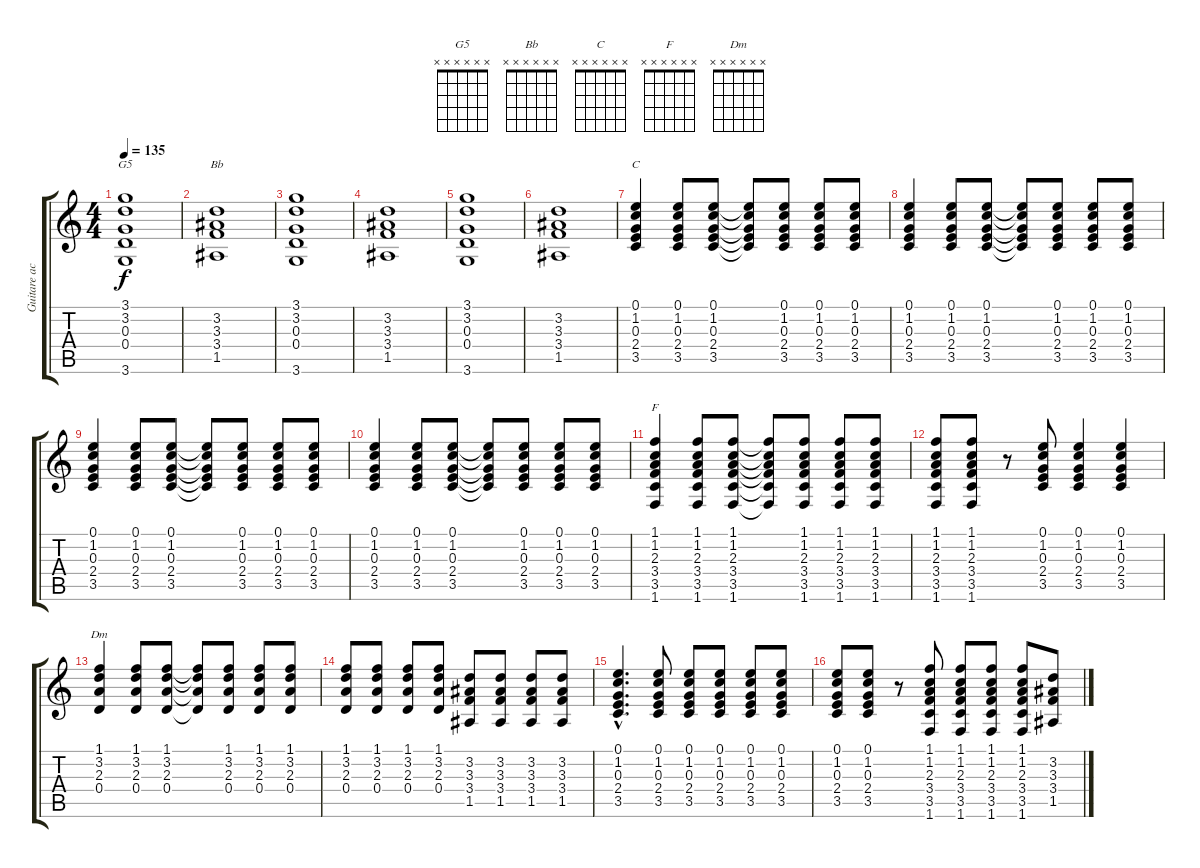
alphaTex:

\track ("Guitare accoustique" "Guitare ac") {instrument acousticguitarsteel}
\staff {score tabs}
\tuning (E4 B3 G3 D3 A2 E2) {hide}
\chord ("G5" x x x x x x) {firstfret 0}
\chord ("Bb" x x x x x x) {firstfret 0}
\chord ("C" x x x x x x) {firstfret 0}
\chord ("F" x x x x x x) {firstfret 0}
\chord ("Dm" x x x x x x) {firstfret 0}
\ts (4 4)
\tempo 135
\clef g2
\ks c
(3.1 3.2 0.3 0.4 3.6).1{ch "G5" dy f} |
(3.2 3.3 3.4 1.5).1{ch "Bb"} |
(3.1 3.2 0.3 0.4 3.6).1 |
(3.2 3.3 3.4 1.5).1 |
(3.1 3.2 0.3 0.4 3.6).1 |
(3.2 3.3 3.4 1.5).1 |
(0.1 1.2 0.3 2.4 3.5).4{ch "C"} (0.1 1.2 0.3 2.4 3.5).8 (0.1 1.2 0.3 2.4 3.5).8 (0.1{t} 1.2{t} 0.3{t} 2.4{t} 3.5{t}).8 (0.1 1.2 0.3 2.4 3.5).8 (0.1 1.2 0.3 2.4 3.5).8 (0.1 1.2 0.3 2.4 3.5).8 |
(0.1 1.2 0.3 2.4 3.5).4 (0.1 1.2 0.3 2.4 3.5).8 (0.1 1.2 0.3 2.4 3.5).8 (0.1{t} 1.2{t} 0.3{t} 2.4{t} 3.5{t}).8 (0.1 1.2 0.3 2.4 3.5).8 (0.1 1.2 0.3 2.4 3.5).8 (0.1 1.2 0.3 2.4 3.5).8 |
(0.1 1.2 0.3 2.4 3.5).4 (0.1 1.2 0.3 2.4 3.5).8 (0.1 1.2 0.3 2.4 3.5).8 (0.1{t} 1.2{t} 0.3{t} 2.4{t} 3.5{t}).8 (0.1 1.2 0.3 2.4 3.5).8 (0.1 1.2 0.3 2.4 3.5).8 (0.1 1.2 0.3 2.4 3.5).8 |
(0.1 1.2 0.3 2.4 3.5).4 (0.1 1.2 0.3 2.4 3.5).8 (0.1 1.2 0.3 2.4 3.5).8 (0.1{t} 1.2{t} 0.3{t} 2.4{t} 3.5{t}).8 (0.1 1.2 0.3 2.4 3.5).8 (0.1 1.2 0.3 2.4 3.5).8 (0.1 1.2 0.3 2.4 3.5).8 |
(1.1 1.2 2.3 3.4 3.5 1.6).4{ch "F"} (1.1 1.2 2.3 3.4 3.5 1.6).8 (1.1 1.2 2.3 3.4 3.5 1.6).8 (1.1{t} 1.2{t} 2.3{t} 3.4{t} 3.5{t} 1.6{t}).8 (1.1 1.2 2.3 3.4 3.5 1.6).8 (1.1 1.2 2.3 3.4 3.5 1.6).8 (1.1 1.2 2.3 3.4 3.5 1.6).8 |
(1.1 1.2 2.3 3.4 3.5 1.6).8 (1.1 1.2 2.3 3.4 3.5 1.6).8 r.8 (0.1 1.2 0.3 2.4 3.5).8 (0.1 1.2 0.3 2.4 3.5).4 (0.1 1.2 0.3 2.4 3.5).4 |
(1.1 3.2 2.3 0.4).4{ch "Dm"} (1.1 3.2 2.3 0.4).8 (1.1 3.2 2.3 0.4).8 (1.1{t} 3.2{t} 2.3{t} 0.4{t}).8 (1.1 3.2 2.3 0.4).8 (1.1 3.2 2.3 0.4).8 (1.1 3.2 2.3 0.4).8 |
(1.1 3.2 2.3 0.4).8 (1.1 3.2 2.3 0.4).8 (1.1 3.2 2.3 0.4).8 (1.1 3.2 2.3 0.4).8 (3.2 3.3 3.4 1.5).8 (3.2 3.3 3.4 1.5).8 (3.2 3.3 3.4 1.5).8 (3.2 3.3 3.4 1.5).8 |
(0.1{hac} 1.2{hac} 0.3{hac} 2.4{hac} 3.5{hac}).4{d} (0.1 1.2 0.3 2.4 3.5).8 (0.1 1.2 0.3 2.4 3.5).8 (0.1 1.2 0.3 2.4 3.5).8 (0.1 1.2 0.3 2.4 3.5).8 (0.1 1.2 0.3 2.4 3.5).8 |
(0.1 1.2 0.3 2.4 3.5).8 (0.1 1.2 0.3 2.4 3.5).8 r.8 (1.1 1.2 2.3 3.4 3.5 1.6).8 (1.1 1.2 2.3 3.4 3.5 1.6).8 (1.1 1.2 2.3 3.4 3.5 1.6).8 (1.1 1.2 2.3 3.4 3.5 1.6).8 (3.2 3.3 3.4 1.5).8
